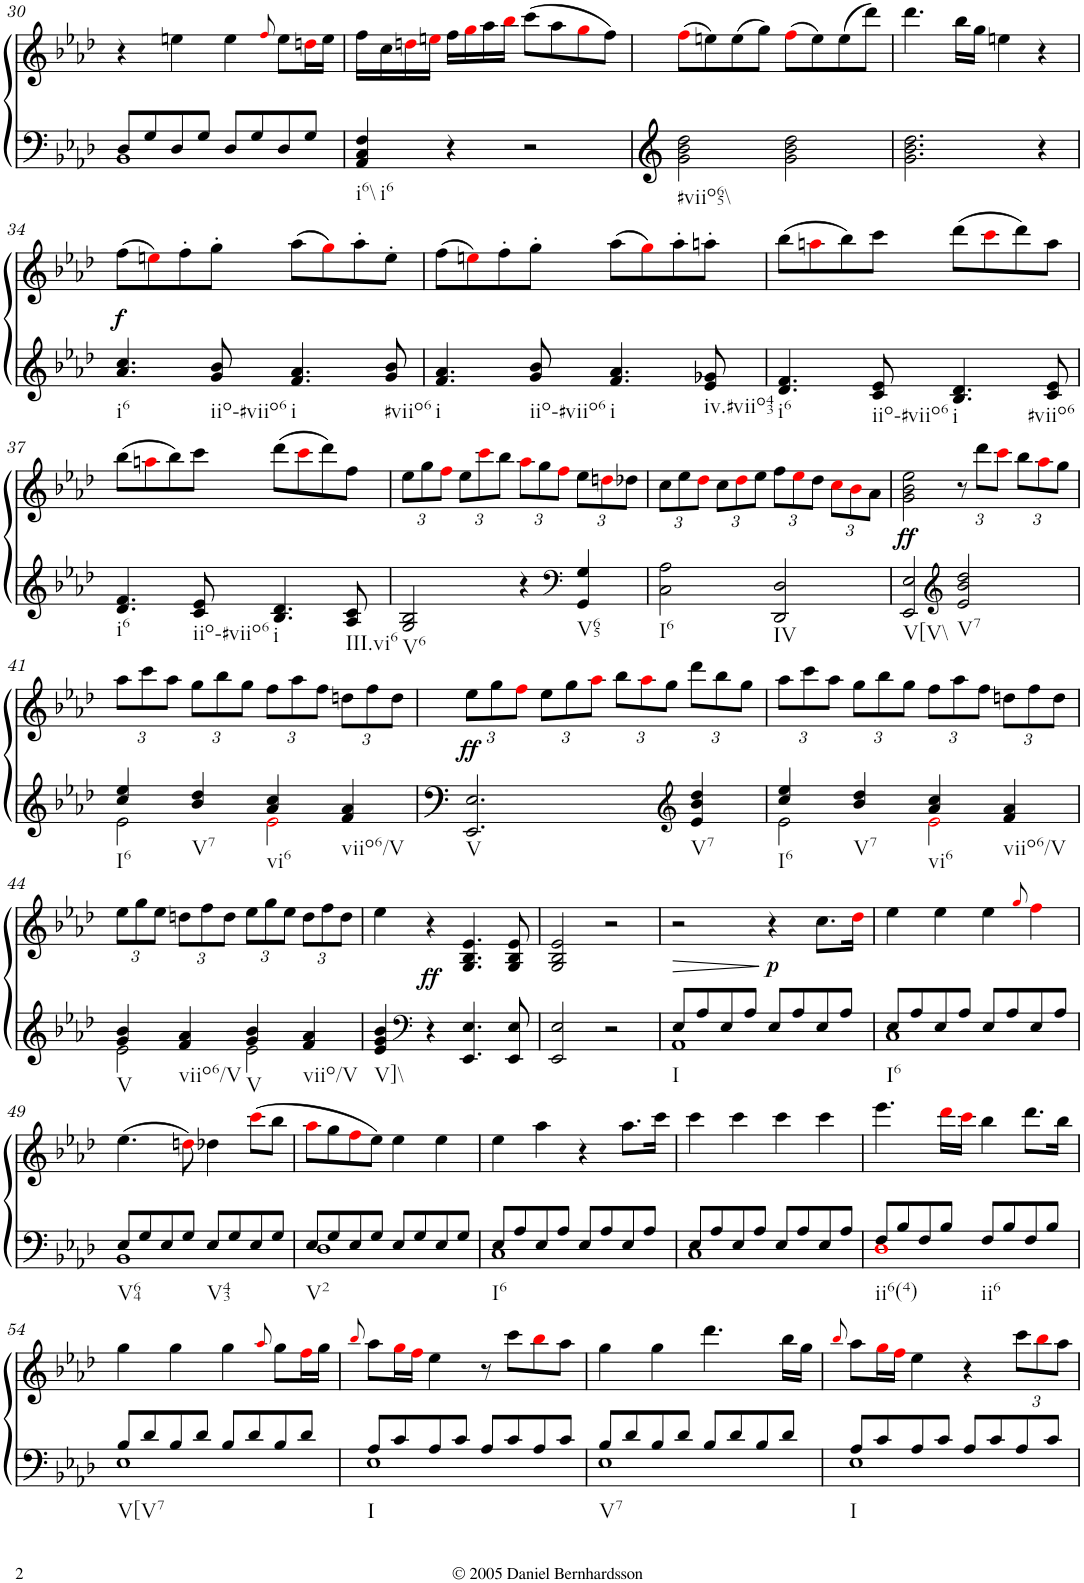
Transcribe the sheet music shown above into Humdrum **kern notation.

**kern	**kern	**dynam
*part1	*part1	*part1
*staff2	*staff1	*staff1/2
*I"Piano	*	*
*I'Pno.	*	*
!!LO:PB:g=z
*clefG2	*clefG2	*
*k[b-e-a-d-]	*k[b-e-a-d-]	*
*M4/4	*M4/4	*
*met(c)	*met(c)	*
=30	=30	=30
*^	*	*
8D-/L	1BB-	4r	.
8G/	.	.	.
8D-/	.	4een\	.
8G/J	.	.	.
8D-/L	.	4ee\	.
8G/	.	.	.
.	.	8qffi/	.
8D-/	.	8ee\L	.
8G/J	.	16ddni\L	.
.	.	16ee\JJ	.
*v	*v	*	*
=31	=31	=31
!LO:TX:b:t=i6\\	!	!
!LO:TX:b:t=i6	!	!
4AA-/ 4C/ 4F/	16ff\LL	.
.	16cc\	.
.	16ddni\	.
.	16eeni\JJ	.
4r	16ff\LL	.
.	16ggi\	.
.	16aa-\	.
.	16bb-i\JJ	.
2r	(8ccc\L	.
.	8aa-\	.
.	8ggi\	.
.	8ff\J)	.
=32	=32	=32
!LO:TX:b:t=#viio65\\	!	!
2g\ 2b-\ 2dd-\	(8ffi\L	.
.	8een\)	.
.	(8ee\	.
.	8gg\J)	.
2g\ 2b-\ 2dd-\	(8ffi\L	.
.	8ee\)	.
.	(8ee\	.
.	8ddd-\J)	.
=33	=33	=33
2.g\ 2.b-\ 2.dd-\	4.ddd-\	.
.	16bb-\LL	.
.	16gg\JJ	.
.	4een\	.
4r	4r	.
!!LO:LB:g=z
=34	=34	=34
!LO:TX:b:t=i6	!	!
!	!	!LO:DY:b
4.a-/ 4.cc/	(8ff\L	f
.	8eeni\)	.
.	8ff'\	.
!LO:TX:b:t=iio-#viio6	!	!
8g/ 8b-/	8gg'\J	.
!LO:TX:b:t=i	!	!
4.f/ 4.a-/	(8aa-\L	.
.	8ggi\)	.
.	8aa-'\	.
!LO:TX:b:t=#viio6	!	!
8g/ 8b-/	8ee'\J	.
=35	=35	=35
!LO:TX:b:t=i	!	!
4.f/ 4.a-/	(8ff\L	.
.	8eeni\)	.
.	8ff'\	.
!LO:TX:b:t=iio-#viio6	!	!
8g/ 8b-/	8gg'\J	.
!LO:TX:b:t=i	!	!
4.f/ 4.a-/	(8aa-\L	.
.	8ggi\)	.
.	8aa-'\	.
!LO:TX:b:t=iv.#viio43	!	!
8e-/ 8g-X/	8aan'\J	.
=36	=36	=36
!LO:TX:b:t=i6	!	!
4.d-/ 4.f/	(8bb-\L	.
.	8aani\	.
.	8bb-\)	.
!LO:TX:b:t=iio-#viio6	!	!
8c/ 8e-/	8ccc\J	.
!LO:TX:b:t=i	!	!
4.B-/ 4.d-/	(8ddd-\L	.
.	8ccci\	.
.	8ddd-\)	.
!LO:TX:b:t=#viio6	!	!
8c/ 8e-/	8aa\J	.
!!LO:LB:g=z
=37	=37	=37
!LO:TX:b:t=i6	!	!
4.d-/ 4.f/	(8bb-\L	.
.	8aani\	.
.	8bb-\)	.
!LO:TX:b:t=iio-#viio6	!	!
8c/ 8e-/	8ccc\J	.
!LO:TX:b:t=i	!	!
4.B-/ 4.d-/	(8ddd-\L	.
.	8ccci\	.
.	8ddd-\)	.
!LO:TX:b:t=III.vi6	!	!
8A-/ 8c/	8ff\J	.
=38	=38	=38
*	*Xbrackettup	*
!LO:TX:b:t=V6	!	!
2G/ 2B-/	12ee-\L	.
.	12gg\	.
.	12ffi\J	.
.	12ee-\L	.
.	12ccci\	.
.	12bb-\J	.
4r	12aa-i\L	.
.	12gg\	.
.	12ffi\J	.
*clefF4	*	*
!LO:TX:b:t=V65	!	!
4GG/ 4G/	12ee-\L	.
.	12ddni\	.
.	12dd-X\J	.
=39	=39	=39
!LO:TX:b:t=I6	!	!
2C\ 2A-\	12cc\L	.
.	12ee-\	.
.	12dd-i\J	.
.	12cc\L	.
.	12dd-i\	.
.	12ee-\J	.
!LO:TX:b:t=IV	!	!
2DD-/ 2D-/	12ff\L	.
.	12ee-i\	.
.	12dd-\J	.
.	12cci\L	.
.	12b-i\	.
.	12a-\J	.
=40	=40	=40
!LO:TX:b:t=V[V\\	!	!
!	!	!LO:DY:b
2EE-/ 2E-/	2g\ 2b-\ 2ee-\	ff
*clefG2	*	*
!LO:TX:b:t=V7	!	!
2e-/ 2b-/ 2dd-/	12r	.
.	12ddd-\L	.
.	12ccci\J	.
.	12bb-\L	.
.	12aa-i\	.
.	12gg\J	.
!!LO:LB:g=z
=41	=41	=41
*^	*	*
!LO:TX:b:t=I6	!	!	!
4cc/ 4ee-/	2e-\	12aa-\L	.
.	.	12ccc\	.
.	.	12aa-\J	.
!LO:TX:b:t=V7	!	!	!
4b-/ 4dd-/	.	12gg\L	.
.	.	12bb-\	.
.	.	12gg\J	.
!LO:TX:b:t=vi6	!	!	!
4a-/ 4cc/	2e-i\	12ff\L	.
.	.	12aa-\	.
.	.	12ff\J	.
!LO:TX:b:t=viio6/V	!	!	!
4f/ 4a-/	.	12ddn\L	.
.	.	12ff\	.
.	.	12dd\J	.
*v	*v	*	*
=42	=42	=42
!LO:TX:b:t=V	!	!
!	!	!LO:DY:b
2.EE-/ 2.E-/	12ee-\L	ff
.	12gg\	.
.	12ffi\J	.
.	12ee-\L	.
.	12gg\	.
.	12aa-i\J	.
.	12bb-\L	.
.	12aa-i\	.
.	12gg\J	.
*clefG2	*	*
!LO:TX:b:t=V7	!	!
4e-/ 4b-/ 4dd-/	12ddd-\L	.
.	12bb-\	.
.	12gg\J	.
=43	=43	=43
*^	*	*
!LO:TX:b:t=I6	!	!	!
4cc/ 4ee-/	2e-\	12aa-\L	.
.	.	12ccc\	.
.	.	12aa-\J	.
!LO:TX:b:t=V7	!	!	!
4b-/ 4dd-/	.	12gg\L	.
.	.	12bb-\	.
.	.	12gg\J	.
!LO:TX:b:t=vi6	!	!	!
4a-/ 4cc/	2e-i\	12ff\L	.
.	.	12aa-\	.
.	.	12ff\J	.
!LO:TX:b:t=viio6/V	!	!	!
4f/ 4a-/	.	12ddn\L	.
.	.	12ff\	.
.	.	12dd\J	.
!!LO:LB:g=z
=44	=44	=44	=44
!LO:TX:b:t=V	!	!	!
4g/ 4b-/	2e-\	12ee-\L	.
.	.	12gg\	.
.	.	12ee-\J	.
!LO:TX:b:t=viio6/V	!	!	!
4f/ 4a-/	.	12ddn\L	.
.	.	12ff\	.
.	.	12dd\J	.
!LO:TX:b:t=V	!	!	!
4g/ 4b-/	2e-\	12ee-\L	.
.	.	12gg\	.
.	.	12ee-\J	.
!LO:TX:b:t=viio/V	!	!	!
4f/ 4a-/	.	12dd\L	.
.	.	12ff\	.
.	.	12dd\J	.
*v	*v	*	*
=45	=45	=45
!LO:TX:b:t=V]\\	!	!
4e-/ 4g/ 4b-/	4ee-\	.
*clefF4	*	*
!	!	!LO:DY:b
4r	4r	ff
4.EE-/ 4.E-/	4.G/ 4.B-/ 4.e-/	.
8EE-/ 8E-/	8G/ 8B-/ 8e-/	.
=46	=46	=46
2EE-/ 2E-/	2G/ 2B-/ 2e-/	.
2r	2r	.
=47	=47	=47
*^	*	*
!LO:TX:b:t=I	!	!	!
!	!	!	!LO:HP:b
8E-/L	1AA-	2r	>
8A-/	.	.	.
8E-/	.	.	.
8A-/J	.	.	.
!	!	!	!LO:DY:n=1:b
8E-/L	.	4r	] p
8A-/	.	.	.
8E-/	.	8.cc\L	.
8A-/J	.	.	.
.	.	16dd-i\Jk	.
=48	=48	=48	=48
!LO:TX:b:t=I6	!	!	!
8E-/L	1C	4ee-\	.
8A-/	.	.	.
8E-/	.	4ee-\	.
8A-/J	.	.	.
8E-/L	.	4ee-\	.
8A-/	.	.	.
.	.	8qggi/	.
8E-/	.	4ffi\	.
8A-/J	.	.	.
!!LO:LB:g=z
=49	=49	=49	=49
!LO:TX:b:t=V64	!	!	!
8E-/L	1BB-	(4.ee-\	.
8G/	.	.	.
8E-/	.	.	.
8G/J	.	8ddni\)	.
!LO:TX:b:t=V43	!	!	!
8E-/L	.	4dd-X\	.
8G/	.	.	.
8E-/	.	(8ccci\L	.
8G/J	.	8bb-\J	.
=50	=50	=50	=50
!LO:TX:b:t=V2	!	!	!
8E-/L	1D-	8aa-i\L	.
8G/	.	8gg\	.
8E-/	.	8ffi\	.
8G/J	.	8ee-\J)	.
8E-/L	.	4ee-\	.
8G/	.	.	.
8E-/	.	4ee-\	.
8G/J	.	.	.
=51	=51	=51	=51
!LO:TX:b:t=I6	!	!	!
8E-/L	1C	4ee-\	.
8A-/	.	.	.
8E-/	.	4aa-\	.
8A-/J	.	.	.
8E-/L	.	4r	.
8A-/	.	.	.
8E-/	.	8.aa-\L	.
8A-/J	.	.	.
.	.	16ccc\Jk	.
=52	=52	=52	=52
8E-/L	1C	4ccc\	.
8A-/	.	.	.
8E-/	.	4ccc\	.
8A-/J	.	.	.
8E-/L	.	4ccc\	.
8A-/	.	.	.
8E-/	.	4ccc\	.
8A-/J	.	.	.
=53	=53	=53	=53
!LO:TX:b:t=ii6(4)	!	!	!
8F/L	1D-i	4.eee-\	.
8B-/	.	.	.
8F/	.	.	.
8B-/J	.	16ddd-i\LL	.
.	.	16ccci\JJ	.
!LO:TX:b:t=ii6	!	!	!
8F/L	.	4bb-\	.
8B-/	.	.	.
8F/	.	8.ddd-\L	.
8B-/J	.	.	.
.	.	16bb-\Jk	.
!!LO:LB:g=z
=54	=54	=54	=54
!LO:TX:b:t=V[V7	!	!	!
8B-/L	1E-	4gg\	.
8d-/	.	.	.
8B-/	.	4gg\	.
8d-/J	.	.	.
8B-/L	.	4gg\	.
8d-/	.	.	.
.	.	8qaa-i/	.
8B-/	.	8gg\L	.
8d-/J	.	16ffi\L	.
.	.	16gg\JJ	.
=55	=55	=55	=55
.	.	8qbb-i/	.
!LO:TX:b:t=I	!	!	!
8A-/L	1E-	8aa-\L	.
8c/	.	16ggi\L	.
.	.	16ffi\JJ	.
8A-/	.	4ee-\	.
8c/J	.	.	.
8A-/L	.	8r	.
8c/	.	8ccc\L	.
8A-/	.	8bb-i\	.
8c/J	.	8aa-\J	.
=56	=56	=56	=56
!LO:TX:b:t=V7	!	!	!
8B-/L	1E-	4gg\	.
8d-/	.	.	.
8B-/	.	4gg\	.
8d-/J	.	.	.
8B-/L	.	4.ddd-\	.
8d-/	.	.	.
8B-/	.	.	.
8d-/J	.	16bb-\LL	.
.	.	16gg\JJ	.
=57	=57	=57	=57
.	.	8qbb-i/	.
!LO:TX:b:t=I	!	!	!
8A-/L	1E-	8aa-\L	.
8c/	.	16ggi\L	.
.	.	16ffi\JJ	.
8A-/	.	4ee-\	.
8c/J	.	.	.
8A-/L	.	4r	.
8c/	.	.	.
8A-/	.	12ccc\L	.
.	.	12bb-i\	.
8c/J	.	.	.
.	.	12aa-\J	.
*v	*v	*	*
=	=	=
*-	*-	*-
